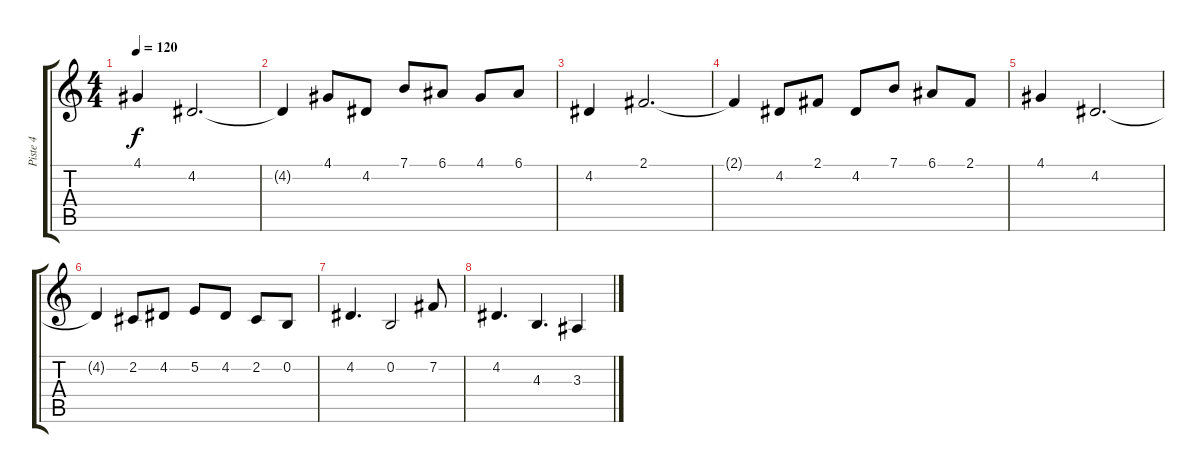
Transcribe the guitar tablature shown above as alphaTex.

\track ("Piste 4" "Piste 4") {instrument fx4atmosphere}
\staff {score tabs}
\tuning (E4 B3 G3 D3 A2 E2) {hide}
\ts (4 4)
\tempo 120
\clef g2
\ks c
4.1.4{dy f} 4.2.2{d} |
4.2{t}.4 4.1.8 4.2.8 7.1.8 6.1.8 4.1.8 6.1.8 |
4.2.4 2.1.2{d} |
2.1{t}.4 4.2.8 2.1.8 4.2.8 7.1.8 6.1.8 2.1.8 |
4.1.4 4.2.2{d} |
4.2{t}.4 2.2.8 4.2.8 5.2.8 4.2.8 2.2.8 0.2.8 |
4.2.4{d} 0.2.2 7.2.8 |
4.2.4{d} 4.3.4{d} 3.3.4
